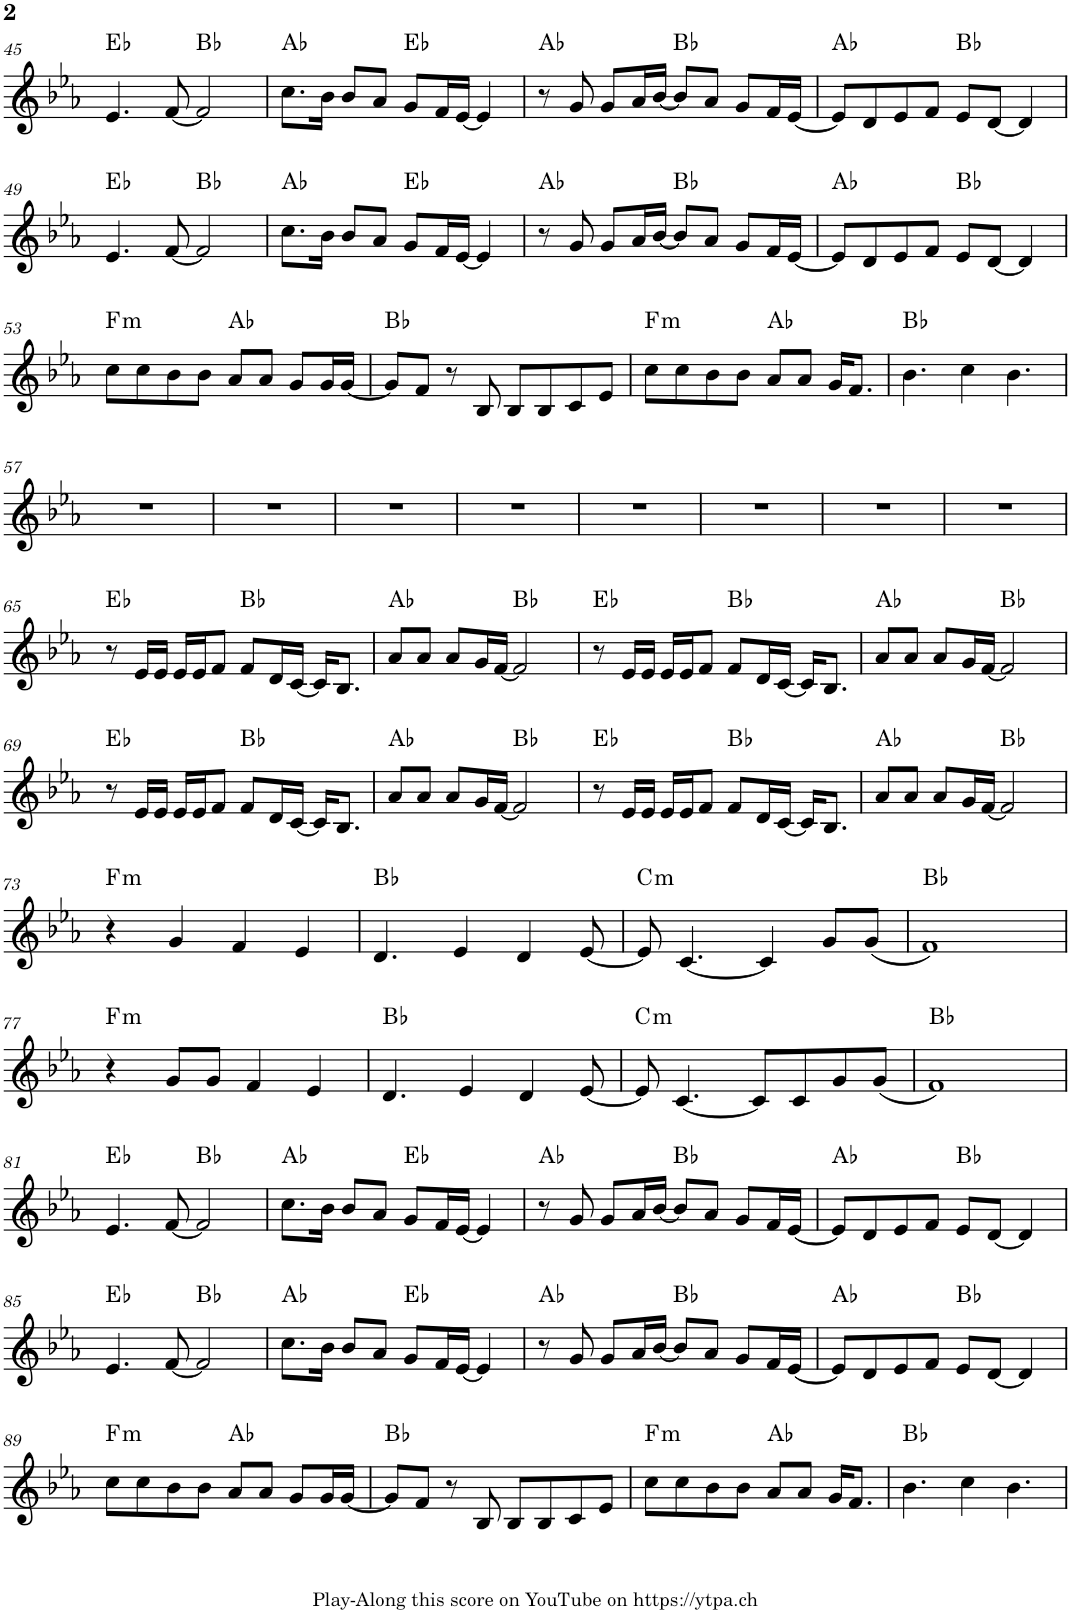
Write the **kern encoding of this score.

**kern	**harte
*part1	*part1
*staff1	*
*I"Piano	*
*I'Pno.	*
!!LO:PB:g=z
*clefG2	*
*k[b-e-a-]	*
*M4/4	*
=45	=45
4.e-/	Eb:maj
[8f/	.
2f/]	Bb:maj
=46	=46
8.cc\L	Ab:maj
16b-\Jk	.
8b-/L	.
8a-/J	.
8g/L	Eb:maj
16f/L	.
[16e-/JJ	.
4e-/]	.
=47	=47
8r	Ab:maj
8g/	.
8g/L	.
16a-/L	.
[16b-/JJ	.
8b-/L]	Bb:maj
8a-/J	.
8g/L	.
16f/L	.
[16e-/JJ	.
=48	=48
8e-/L]	Ab:maj
8d/	.
8e-/	.
8f/J	.
8e-/L	Bb:maj
[8d/J	.
4d/]	.
!!LO:LB:g=z
=49	=49
4.e-/	Eb:maj
[8f/	.
2f/]	Bb:maj
=50	=50
8.cc\L	Ab:maj
16b-\Jk	.
8b-/L	.
8a-/J	.
8g/L	Eb:maj
16f/L	.
[16e-/JJ	.
4e-/]	.
=51	=51
8r	Ab:maj
8g/	.
8g/L	.
16a-/L	.
[16b-/JJ	.
8b-/L]	Bb:maj
8a-/J	.
8g/L	.
16f/L	.
[16e-/JJ	.
=52	=52
8e-/L]	Ab:maj
8d/	.
8e-/	.
8f/J	.
8e-/L	Bb:maj
[8d/J	.
4d/]	.
!!LO:LB:g=z
=53	=53
!	!LO:H:kt=m
8cc\L	F:min
8cc\	.
8b-\	.
8b-\J	.
8a-/L	Ab:maj
8a-/J	.
8g/L	.
16g/L	.
[16g/JJ	.
=54	=54
8g/L]	Bb:maj
8f/J	.
8r	.
8B-/	.
8B-/L	.
8B-/	.
8c/	.
8e-/J	.
=55	=55
!	!LO:H:kt=m
8cc\L	F:min
8cc\	.
8b-\	.
8b-\J	.
8a-/L	Ab:maj
8a-/J	.
16g/KL	.
8.f/J	.
=56	=56
4.b-\	Bb:maj
4cc\	.
4.b-\	.
!!LO:LB:g=z
=57	=57
1r	.
=58	=58
1r	.
=59	=59
1r	.
=60	=60
1r	.
=61	=61
1r	.
=62	=62
1r	.
=63	=63
1r	.
=64	=64
1r	.
!!LO:LB:g=z
=65	=65
8r	Eb:maj
16e-/LL	.
16e-/JJ	.
16e-/LL	.
16e-/J	.
8f/J	.
8f/L	Bb:maj
16d/L	.
[16c/JJ	.
16c/KL]	.
8.B-/J	.
=66	=66
8a-/L	Ab:maj
8a-/J	.
8a-/L	.
16g/L	.
[16f/JJ	.
2f/]	Bb:maj
=67	=67
8r	Eb:maj
16e-/LL	.
16e-/JJ	.
16e-/LL	.
16e-/J	.
8f/J	.
8f/L	Bb:maj
16d/L	.
[16c/JJ	.
16c/KL]	.
8.B-/J	.
=68	=68
8a-/L	Ab:maj
8a-/J	.
8a-/L	.
16g/L	.
[16f/JJ	.
2f/]	Bb:maj
!!LO:LB:g=z
=69	=69
8r	Eb:maj
16e-/LL	.
16e-/JJ	.
16e-/LL	.
16e-/J	.
8f/J	.
8f/L	Bb:maj
16d/L	.
[16c/JJ	.
16c/KL]	.
8.B-/J	.
=70	=70
8a-/L	Ab:maj
8a-/J	.
8a-/L	.
16g/L	.
[16f/JJ	.
2f/]	Bb:maj
=71	=71
8r	Eb:maj
16e-/LL	.
16e-/JJ	.
16e-/LL	.
16e-/J	.
8f/J	.
8f/L	Bb:maj
16d/L	.
[16c/JJ	.
16c/KL]	.
8.B-/J	.
=72	=72
8a-/L	Ab:maj
8a-/J	.
8a-/L	.
16g/L	.
[16f/JJ	.
2f/]	Bb:maj
!!LO:LB:g=z
=73	=73
!	!LO:H:kt=m
4r	F:min
4g/	.
4f/	.
4e-/	.
=74	=74
4.d/	Bb:maj
4e-/	.
4d/	.
[8e-/	.
=75	=75
!	!LO:H:kt=m
8e-/]	C:min
[4.c/	.
4c/]	.
8g/L	.
(8g/J	.
=76	=76
1f)	Bb:maj
!!LO:LB:g=z
=77	=77
!	!LO:H:kt=m
4r	F:min
8g/L	.
8g/J	.
4f/	.
4e-/	.
=78	=78
4.d/	Bb:maj
4e-/	.
4d/	.
[8e-/	.
=79	=79
!	!LO:H:kt=m
8e-/]	C:min
[4.c/	.
8c/L]	.
8c/	.
8g/	.
(8g/J	.
=80	=80
1f)	Bb:maj
!!LO:LB:g=z
=81	=81
4.e-/	Eb:maj
[8f/	.
2f/]	Bb:maj
=82	=82
8.cc\L	Ab:maj
16b-\Jk	.
8b-/L	.
8a-/J	.
8g/L	Eb:maj
16f/L	.
[16e-/JJ	.
4e-/]	.
=83	=83
8r	Ab:maj
8g/	.
8g/L	.
16a-/L	.
[16b-/JJ	.
8b-/L]	Bb:maj
8a-/J	.
8g/L	.
16f/L	.
[16e-/JJ	.
=84	=84
8e-/L]	Ab:maj
8d/	.
8e-/	.
8f/J	.
8e-/L	Bb:maj
[8d/J	.
4d/]	.
!!LO:LB:g=z
=85	=85
4.e-/	Eb:maj
[8f/	.
2f/]	Bb:maj
=86	=86
8.cc\L	Ab:maj
16b-\Jk	.
8b-/L	.
8a-/J	.
8g/L	Eb:maj
16f/L	.
[16e-/JJ	.
4e-/]	.
=87	=87
8r	Ab:maj
8g/	.
8g/L	.
16a-/L	.
[16b-/JJ	.
8b-/L]	Bb:maj
8a-/J	.
8g/L	.
16f/L	.
[16e-/JJ	.
=88	=88
8e-/L]	Ab:maj
8d/	.
8e-/	.
8f/J	.
8e-/L	Bb:maj
[8d/J	.
4d/]	.
!!LO:LB:g=z
=89	=89
!	!LO:H:kt=m
8cc\L	F:min
8cc\	.
8b-\	.
8b-\J	.
8a-/L	Ab:maj
8a-/J	.
8g/L	.
16g/L	.
[16g/JJ	.
=90	=90
8g/L]	Bb:maj
8f/J	.
8r	.
8B-/	.
8B-/L	.
8B-/	.
8c/	.
8e-/J	.
=91	=91
!	!LO:H:kt=m
8cc\L	F:min
8cc\	.
8b-\	.
8b-\J	.
8a-/L	Ab:maj
8a-/J	.
16g/KL	.
8.f/J	.
=92	=92
4.b-\	Bb:maj
4cc\	.
4.b-\	.
=	=
*-	*-
